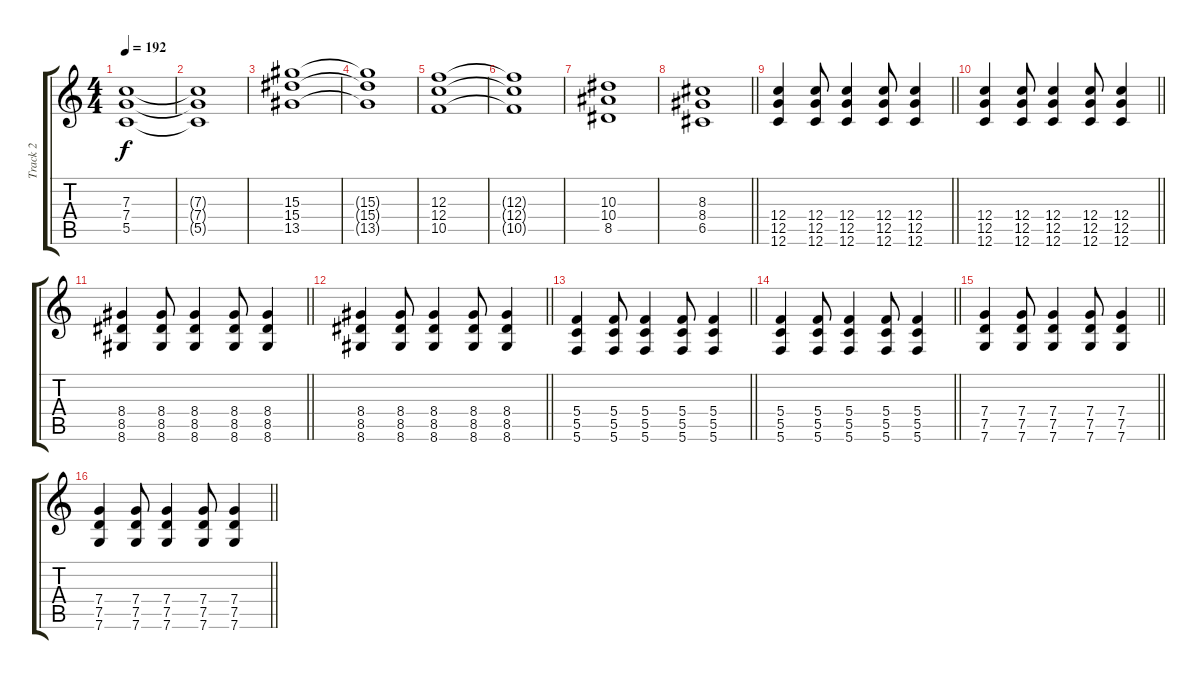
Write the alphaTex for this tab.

\track ("Track 2" "Track 2") {instrument distortionguitar}
\staff {score tabs}
\tuning (D4 A3 F3 C3 G2 C2) {hide}
\ts (4 4)
\tempo 192
\clef g2
\ks c
(7.3 7.4 5.5).1{dy f} |
(7.3{t} 7.4{t} 5.5{t}).1 |
(15.3 15.4 13.5).1 |
(15.3{t} 15.4{t} 13.5{t}).1 |
(12.3 12.4 10.5).1 |
(12.3{t} 12.4{t} 10.5{t}).1 |
(10.3 10.4 8.5).1 |
\barLineRight lightlight
(8.3 8.4 6.5).1 |
\barLineRight lightlight
(12.4 12.5 12.6).4 (12.4 12.5 12.6).8 (12.4 12.5 12.6).4 (12.4 12.5 12.6).8 (12.4 12.5 12.6).4 |
\barLineRight lightlight
(12.4 12.5 12.6).4 (12.4 12.5 12.6).8 (12.4 12.5 12.6).4 (12.4 12.5 12.6).8 (12.4 12.5 12.6).4 |
\barLineRight lightlight
(8.4 8.5 8.6).4 (8.4 8.5 8.6).8 (8.4 8.5 8.6).4 (8.4 8.5 8.6).8 (8.4 8.5 8.6).4 |
\barLineRight lightlight
(8.4 8.5 8.6).4 (8.4 8.5 8.6).8 (8.4 8.5 8.6).4 (8.4 8.5 8.6).8 (8.4 8.5 8.6).4 |
\barLineRight lightlight
(5.4 5.5 5.6).4 (5.4 5.5 5.6).8 (5.4 5.5 5.6).4 (5.4 5.5 5.6).8 (5.4 5.5 5.6).4 |
\barLineRight lightlight
(5.4 5.5 5.6).4 (5.4 5.5 5.6).8 (5.4 5.5 5.6).4 (5.4 5.5 5.6).8 (5.4 5.5 5.6).4 |
\barLineRight lightlight
(7.4 7.5 7.6).4 (7.4 7.5 7.6).8 (7.4 7.5 7.6).4 (7.4 7.5 7.6).8 (7.4 7.5 7.6).4 |
\barLineRight lightlight
(7.4 7.5 7.6).4 (7.4 7.5 7.6).8 (7.4 7.5 7.6).4 (7.4 7.5 7.6).8 (7.4 7.5 7.6).4
